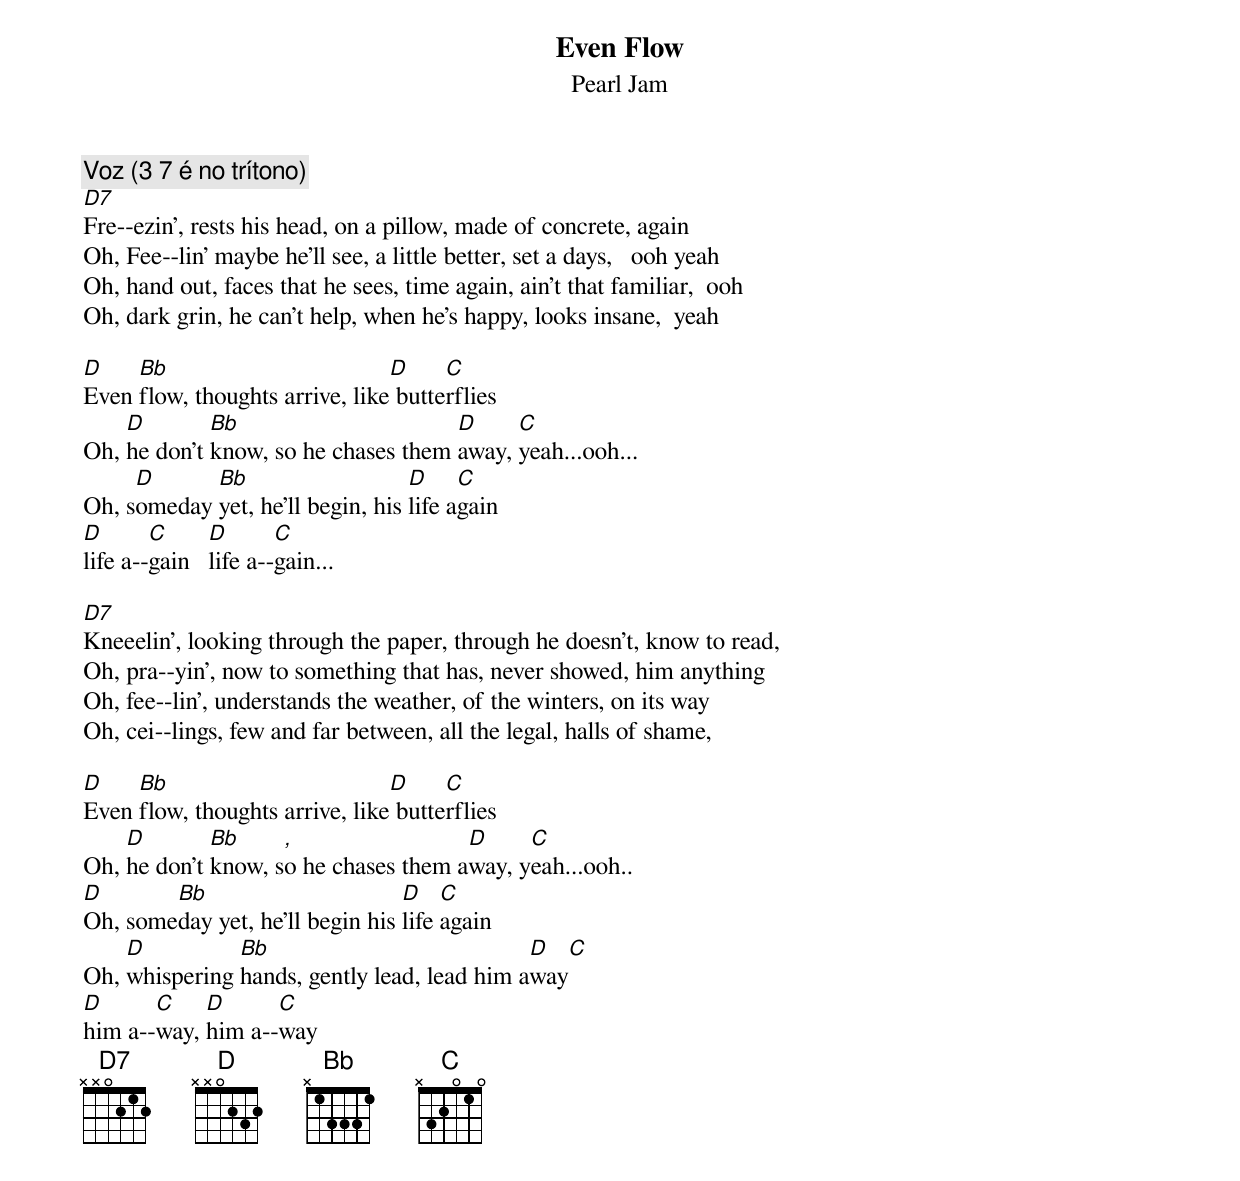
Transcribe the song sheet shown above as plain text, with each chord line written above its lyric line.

Even Flow
Pearl Jam

Voz (3 7 é no trítono)
D7
Fre--ezin', rests his head, on a pillow, made of concrete, again
Oh, Fee--lin' maybe he'll see, a little better, set a days,   ooh yeah
Oh, hand out, faces that he sees, time again, ain't that familiar,  ooh
Oh, dark grin, he can't help, when he's happy, looks insane,  yeah

D    Bb                         D     C
Even flow, thoughts arrive, like butterflies
    D        Bb                      D     C
Oh, he don't know, so he chases them away, yeah...ooh...
     D      Bb                    D     C
Oh, someday yet, he'll begin, his life again
D       C      D       C
life a--gain   life a--gain...

D7
Kneeelin', looking through the paper, through he doesn't, know to read,
Oh, pra--yin', now to something that has, never showed, him anything
Oh, fee--lin', understands the weather, of the winters, on its way
Oh, cei--lings, few and far between, all the legal, halls of shame,

D    Bb                         D     C
Even flow, thoughts arrive, like butterflies
    D        Bb     ,                 D     C
Oh, he don't know, so he chases them away, yeah...ooh..
D       Bb                       D    C
Oh, someday yet, he'll begin his life again
    D          Bb                            D  C
Oh, whispering hands, gently lead, lead him away
D      C    D      C
him a--way, him a--way
